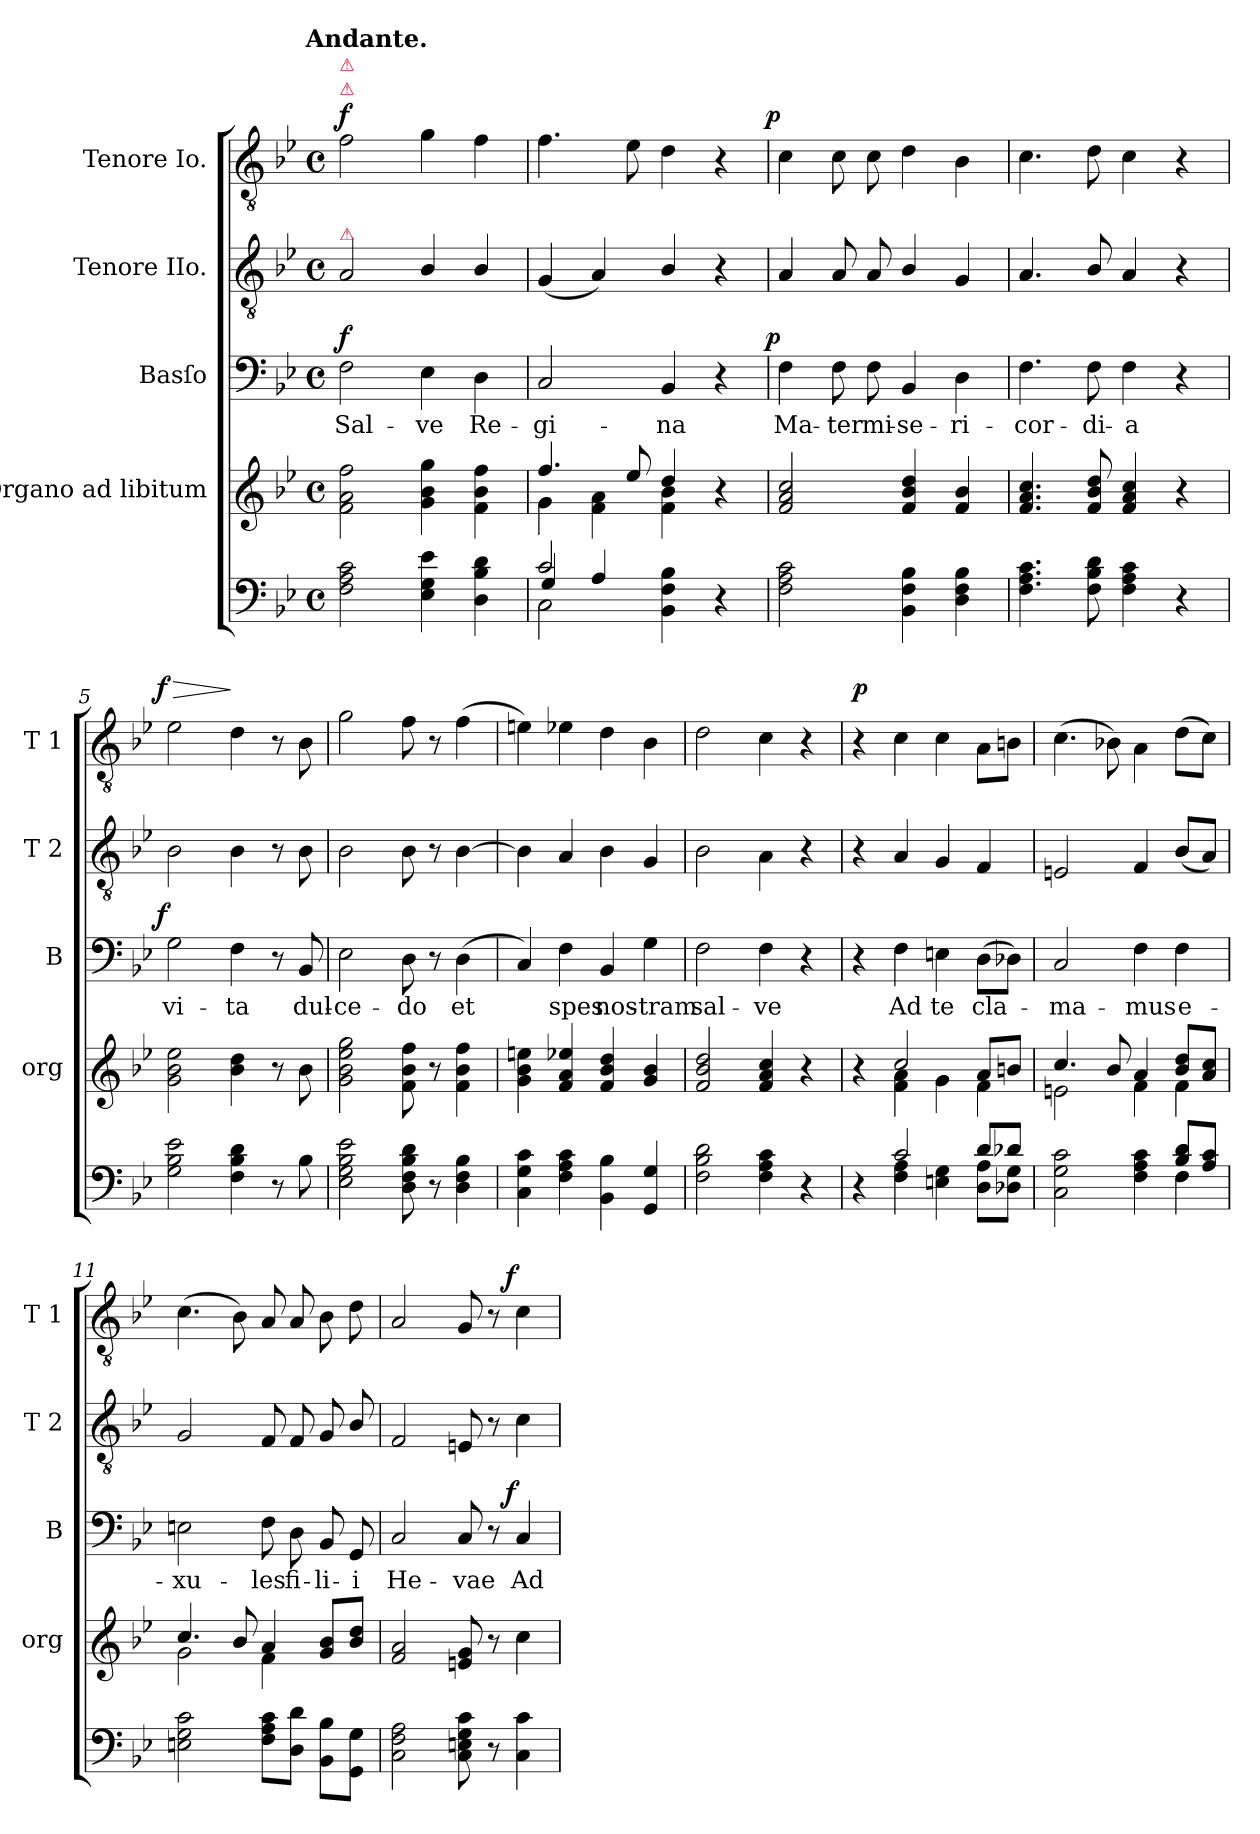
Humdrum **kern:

**kern	**kern	**kern	**text	**dynam	**kern	**kern	**dynam
*part5	*part4	*part3	*part3	*part3	*part2	*part1	*part1
*staff5	*staff4	*staff3	*staff3	*staff3	*staff2	*staff1	*staff1
*	*I"Organo ad libitum	*I"Basſo	*	*	*I"Tenore IIo.	*I"Tenore Io.	*
*	*I'org	*I'B	*	*	*I'T 2	*I'T 1	*
*clefF4	*clefG2	*clefF4	*	*	*clefGv2	*clefGv2	*
*k[b-e-]	*k[b-e-]	*k[b-e-]	*	*	*k[b-e-]	*k[b-e-]	*
!!LO:TX:omd:t=Andante.
*M4/4	*M4/4	*M4/4	*	*	*M4/4	*M4/4	*
*met(c)	*met(c)	*met(c)	*	*	*met(c)	*met(c)	*
=1	=1	=1	=1	=1	=1	=1	=1
!	!	!	!	!	!	!LO:TX:a:color=crimson:t=⚠	!
!	!	!	!	!	!	!LO:TX:a:color=crimson:t=⚠	!
!	!	!	!	!	!LO:TX:a:color=crimson:t=⚠	!	!
!	!	!	!	!LO:DY:a	!	!	!LO:DY:a
2F\ 2A\ 2c\	2f\ 2a\ 2ff\	2F\	Sal-	f	2A/	2f\	f
4E-\ 4G\ 4e-\	4g\ 4b-\ 4gg\	4E-\	-ve	.	4B-/	4g\	.
4D\ 4B-\ 4d\	4f\ 4b-\ 4ff\	4D\	Re-	.	4B-/	4f\	.
=2	=2	=2	=2	=2	=2	=2	=2
*^	*^	*	*	*	*	*	*
*	*^	*	*	*	*	*	*	*	*
2c/	4G/	2C\	4.ff/	4g\	2C/	-gi-	.	(<4G/	4.f\	.
.	4A/	.	.	4f\ 4a\	.	.	.	4A/)	.	.
.	.	.	8ee-/	.	.	.	.	.	8e-\	.
4BB-\ 4F\ 4B-\	2ryy	2ryy	4dd/	4f\ 4b-\	4BB-/	-na	.	4B-/	4d\	.
4r	.	.	4r	4ryy	4r	.	.	4r	4r	.
*v	*v	*v	*	*	*	*	*	*	*	*
=3	=3	=3	=3	=3	=3	=3	=3	=3
!	!	!	!	!	!LO:DY:a:rj	!	!	!LO:DY:a:rj
*	*v	*v	*	*	*	*	*	*
2F\ 2A\ 2c\	2f/ 2a/ 2cc/	4F\	Ma-	p	4A/	4c\	p
.	.	8F\	-ter	.	8A/	8c\	.
.	.	8F\	mi-	.	8A/	8c\	.
4BB-\ 4F\ 4B-\	4f/ 4b-/ 4dd/	4BB-/	-se-	.	4B-/	4d\	.
4D\ 4F\ 4B-\	4f/ 4b-/	4D\	-ri-	.	4G/	4B-\	.
=4	=4	=4	=4	=4	=4	=4	=4
4.F\ 4.A\ 4.c\	4.f/ 4.a/ 4.cc/	4.F\	-cor-	.	4.A/	4.c\	.
8F\ 8B-\ 8d\	8f/ 8b-/ 8dd/	8F\	-di-	.	8B-/	8d\	.
4F\ 4A\ 4c\	4f/ 4a/ 4cc/	4F\	-a	.	4A/	4c\	.
4r	4r	4r	.	.	4r	4r	.
=5	=5	=5	=5	=5	=5	=5	=5
!	!	!	!	!LO:DY:a:rj	!	!	!LO:HP:a
!	!	!	!	!	!	!	!LO:DY:n=1:a:rj
2G\ 2B-\ 2e-\	2g\ 2b-\ 2ee-\	2G\	vi-	f	2B-\	2e-\	> f
4F\ 4B-\ 4d\	4b-\ 4dd\	4F\	-ta	.	4B-\	4d\	]
8r	8r	8r	.	.	8r	8r	.
8B-\	8b-\	8BB-/	dul-	.	8B-\	8B-\	.
=6	=6	=6	=6	=6	=6	=6	=6
2E-\ 2G\ 2B-\ 2e-\	2g\ 2b-\ 2ee-\ 2gg\	2E-\	-ce-	.	2B-\	2g\	.
8D\ 8F\ 8B-\ 8d\	8f\ 8b-\ 8ff\	8D\	-do	.	8B-\	8f\	.
8r	8r	8r	.	.	8r	8r	.
4D\ 4F\ 4B-\	4f\ 4b-\ 4ff\	(>4D\	et	.	[4B-\	(>4f\	.
=7	=7	=7	=7	=7	=7	=7	=7
4C\ 4G\ 4c\	4g\ 4b-\ 4een\	4C/)	.	.	4B-\]	4en\)	.
4F\ 4A\ 4c\	4f/ 4a/ 4ee-X/	4F\	spes	.	4A/	4e-X\	.
4BB-\ 4B-\	4f/ 4b-/ 4dd/	4BB-/	nos-	.	4B-\	4d\	.
4GG/ 4G/	4g/ 4b-/	4G\	-tram	.	4G/	4B-\	.
=8	=8	=8	=8	=8	=8	=8	=8
2F\ 2B-\ 2d\	2f/ 2b-/ 2dd/	2F\	sal-	.	2B-\	2d\	.
4F\ 4A\ 4c\	4f/ 4a/ 4cc/	4F\	-ve	.	4A\	4c\	.
4r	4r	4r	.	.	4r	4r	.
=9	=9	=9	=9	=9	=9	=9	=9
*^	*^	*	*	*	*	*	*
!	!	!	!	!	!	!	!	!	!LO:DY:a
4r	4ryy	4r	4ryy	4r	.	.	4r	4r	p
2c/	4F\ 4A\	2cc/	4f\ 4a\	4F\	Ad	.	4A/	4c\	.
.	4En\ 4G\	.	4g\	4En\	te	.	4G/	4c\	.
8d/L	8D\ 8A\L	8a/L	4f\	(8D\L	cla-	.	4F/	8A\L	.
8d-X/J	8D-X\ 8G\J	8bn/J	.	8D-X\J)	.	.	.	8Bn\J	.
=10	=10	=10	=10	=10	=10	=10	=10	=10	=10
2C\ 2G\ 2c\	2.ryy	4.cc/	2en\	2C/	-ma-	.	2En/	(>4.c\	.
.	.	8b-/	.	.	.	.	.	8B-X\)	.
4F\ 4A\ 4c\	.	4a/	4f\	4F\	-mus	.	4F/	4A\	.
8B-/ 8d/L	4F\	8b-/ 8dd/L	4f\	4F\	e-	.	(<8B-/L	(>8d\L	.
8A/ 8c/J	.	8a/ 8cc/J	.	.	.	.	8A/J)	8c\J)	.
*v	*v	*	*	*	*	*	*	*	*
=11	=11	=11	=11	=11	=11	=11	=11	=11
2En\ 2G\ 2c\	4.cc/	2g\	2En\	-xu-	.	2G/	(>4.c\	.
.	8b-/	.	.	.	.	.	8B-\)	.
8F\ 8A\ 8c\L	4a/	4f\	8F\	-les	.	8F/	8A/	.
8D\ 8d\J	.	.	8D\	fi-	.	8F/	8A/	.
8BB-\ 8B-\L	8g/ 8b-/L	4ryy	8BB-/	-li-	.	8G/	8B-\	.
8GG\ 8G\J	8b-/ 8dd/J	.	8GG/	-i	.	8B-/	8d\	.
*	*v	*v	*	*	*	*	*	*
=12	=12	=12	=12	=12	=12	=12	=12
2C\ 2F\ 2A\	2f/ 2a/	2C/	He-	.	2F/	2A/	.
8C\ 8En\ 8G\ 8c\	8en/ 8g/	8C/	-vae	.	8En/	8G/	.
8r	8r	8r	.	.	8r	8r	.
!	!	!	!	!LO:DY:a:rj	!	!	!LO:DY:a:rj
4C\ 4c\	4cc\	4C/	Ad	f	4c\	4c\	f
=	=	=	=	=	=	=	=
*-	*-	*-	*-	*-	*-	*-	*-
